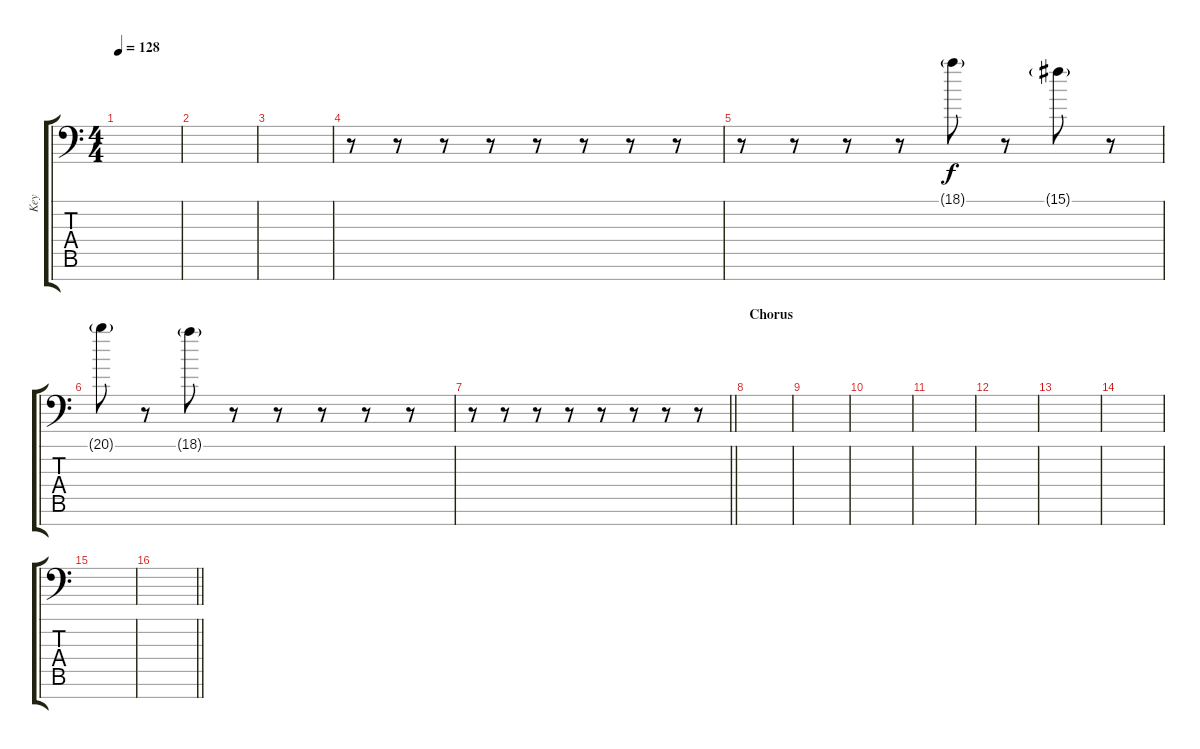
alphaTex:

\track ("Key" "Key") {instrument lead2sawtooth}
\staff {score tabs}
\tuning (Eb4 B3 Gb3 B2 Gb2 B1 Gb1) {hide}
\ts (4 4)
\tempo 128
\clef f4
\ks c
|
|
|
r.8{volume 8 instrument lead2sawtooth} r.8 r.8 r.8 r.8 r.8 r.8 r.8 |
r.8 r.8 r.8 r.8 18.1{g}.8 r.8 15.1{g}.8 r.8 |
20.1{g}.8 r.8 18.1{g}.8 r.8 r.8 r.8 r.8 r.8 |
\barLineRight lightlight
r.8 r.8 r.8 r.8 r.8 r.8 r.8 r.8 |
\section ("" "Chorus")
|
|
|
|
|
|
|
|
\barLineRight lightlight
